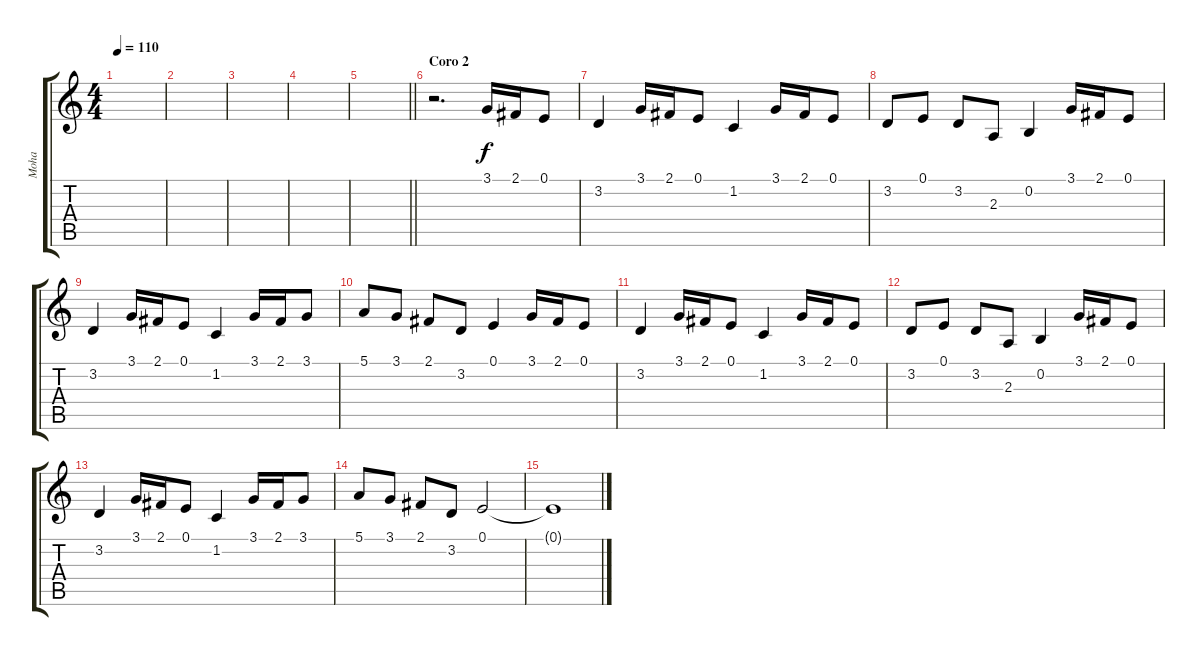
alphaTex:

\track ("Moha" "Moha") {instrument violin}
\staff {score tabs}
\tuning (E4 B3 G3 D3 A2 E2) {hide}
\ts (4 4)
\tempo 110
\clef g2
\ks c
|
|
|
|
\barLineRight lightlight
|
\section ("" "Coro 2")
r.2{d} 3.1.16 2.1.16 0.1.8 |
3.2.4 3.1.16 2.1.16 0.1.8 1.2.4 3.1.16 2.1.16 0.1.8 |
3.2.8 0.1.8 3.2.8 2.3.8 0.2.4 3.1.16 2.1.16 0.1.8 |
3.2.4 3.1.16 2.1.16 0.1.8 1.2.4 3.1.16 2.1.16 3.1.8 |
5.1.8 3.1.8 2.1.8 3.2.8 0.1.4 3.1.16 2.1.16 0.1.8 |
3.2.4 3.1.16 2.1.16 0.1.8 1.2.4 3.1.16 2.1.16 0.1.8 |
3.2.8 0.1.8 3.2.8 2.3.8 0.2.4 3.1.16 2.1.16 0.1.8 |
3.2.4 3.1.16 2.1.16 0.1.8 1.2.4 3.1.16 2.1.16 3.1.8 |
5.1.8 3.1.8 2.1.8 3.2.8 0.1.2 |
0.1{t}.1
